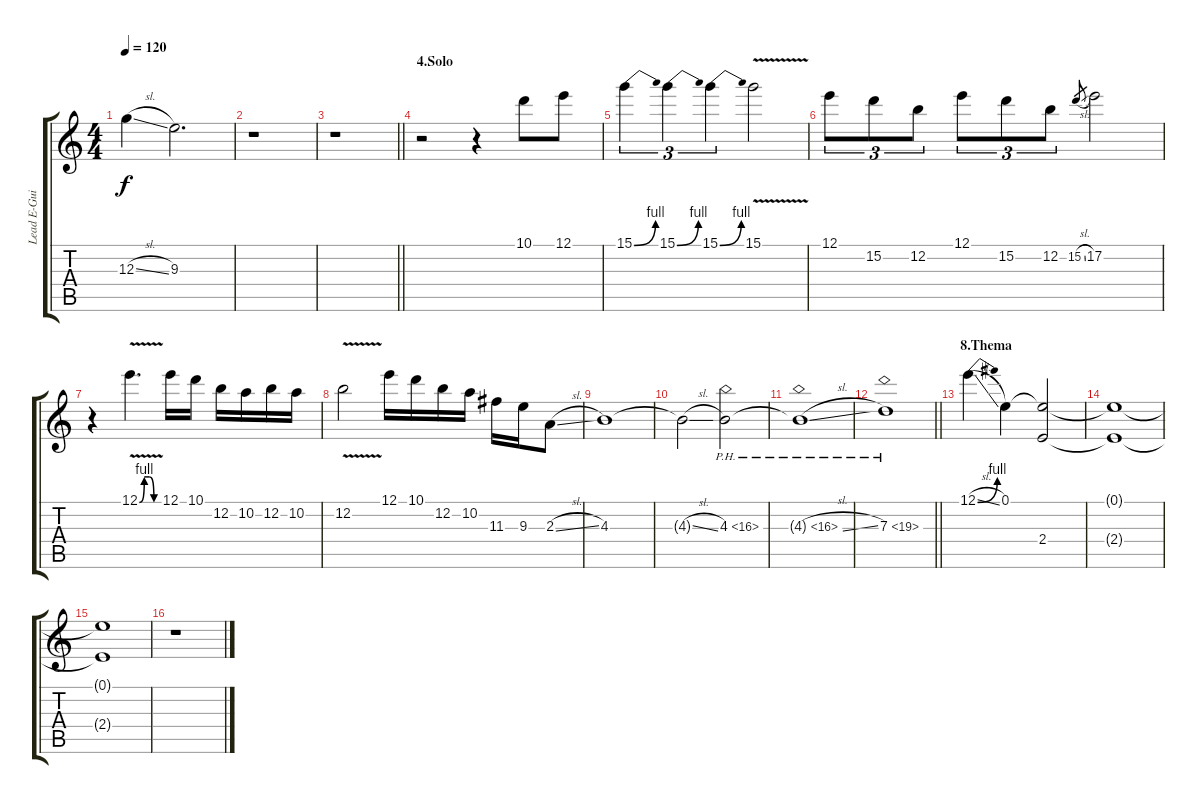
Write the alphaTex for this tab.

\track ("Lead E-Guitar 1" "Lead E-Gui") {instrument distortionguitar}
\staff {score tabs}
\tuning (E4 B3 G3 D3 A2 E2) {hide}
\ts (4 4)
\tempo 120
\clef g2
\ks c
12.3{sl}.4{dy f} 9.3.2{d} |
r.1 |
\barLineRight lightlight
r.1 |
\section ("" "4.Solo")
r.2 r.4 10.1.8 12.1.8 |
15.1{be (bend 0 0 60 4)}.4{tu (3 2)} 15.1{be (bend 0 0 60 4)}.4{tu (3 2)} 15.1{be (bend 0 0 60 4)}.4{tu (3 2)} 15.1{v}.2 |
12.1.8{tu (3 2)} 15.2.8{tu (3 2)} 12.2.8{tu (3 2)} 12.1.8{tu (3 2)} 15.2.8{tu (3 2)} 12.2.8{tu (3 2)} 15.2{sl}.8{gr} 17.2.2 |
r.4 12.1{be (custom 0 0 15 4 30 4 45 0 60 0) v}.4{d} 12.1.16 10.1.16 12.2.16 10.2.16 12.2.16 10.2.16 |
12.2{v}.2 12.1.16 10.1.16 12.2.16 10.2.16 11.3.16 9.3.16 2.3{sl}.8 |
4.3.1 |
4.3{sl t}.2 4.3{ph 12}.2 |
4.3{ph 12 sl t}.1 |
\barLineRight lightlight
7.3{ph 12}.1 |
\section ("" "8.Thema")
12.1{be (bend 0 0 60 4) sl}.4 0.1.4 (0.1{t} 2.4).2 |
(0.1{t} 2.4{t}).1{volume 0} |
(0.1{t} 2.4{t}).1 |
r.1
